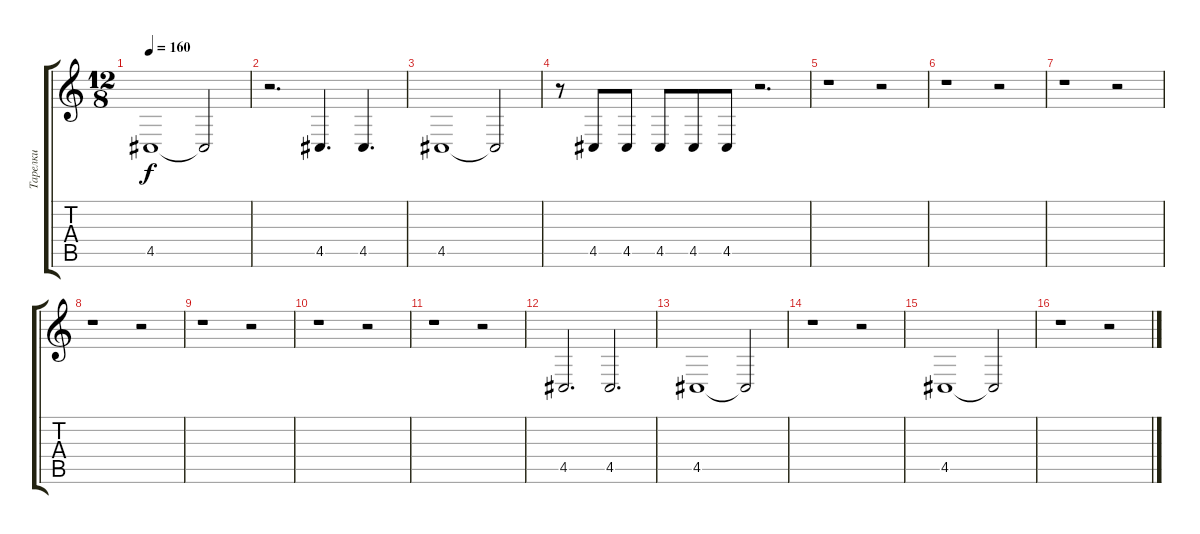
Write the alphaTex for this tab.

\track ("Тарелки" "Тарелки") {instrument acousticgrandpiano}
\staff {score tabs}
\tuning (E4 B3 G3 D3 A2 E2) {hide}
\ts (12 8)
\tempo 160
\clef g2
\ks c
4.5.1{dy f} 4.5{t}.2 |
r.2{d} 4.5.4{d} 4.5.4{d} |
4.5.1 4.5{t}.2 |
r.8 4.5.8 4.5.8 4.5.8 4.5.8 4.5.8 r.2{d} |
r.1 r.2 |
r.1 r.2 |
r.1 r.2 |
r.1 r.2 |
r.1 r.2 |
r.1 r.2 |
r.1 r.2 |
4.5.2{d} 4.5.2{d} |
4.5.1 4.5{t}.2 |
r.1 r.2 |
4.5.1 4.5{t}.2 |
r.1 r.2
